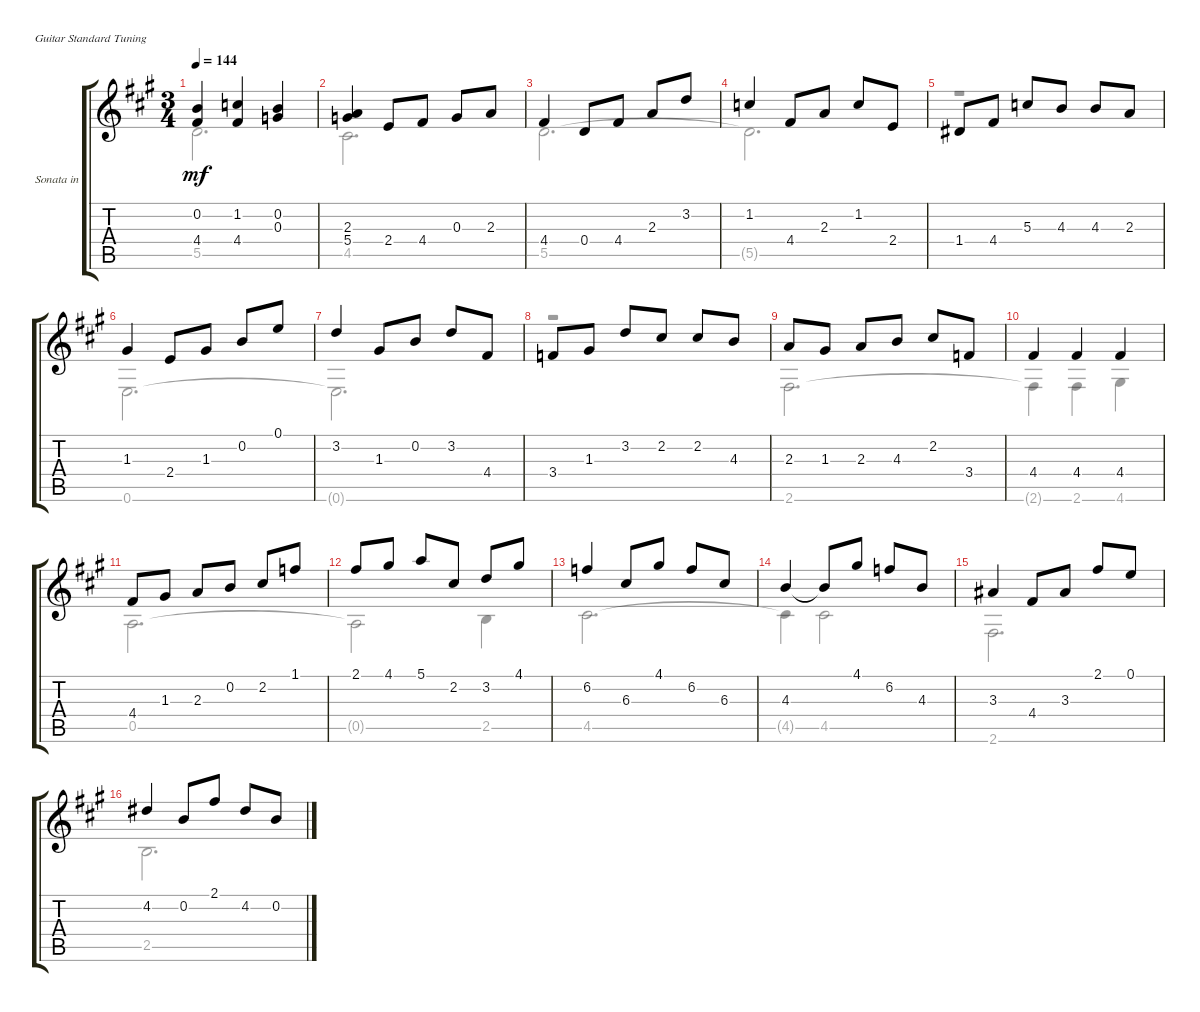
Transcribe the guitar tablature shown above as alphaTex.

\bracketExtendMode groupsimilarinstruments
\firstSystemTrackNameOrientation horizontal
\otherSystemsTrackNameOrientation horizontal
\track ("Sonata in F# - Menuet" "Sonata in ") {instrument acousticguitarnylon}
\staff {score tabs}
\tuning (E4 B3 G3 D3 A2 E2)
\voice
\ts (3 4)
\tempo 144
\clef g2
\ks a
(0.2 4.4).4{dy mf} (1.2 4.4).4 (0.2 0.3).4 |
(2.3 5.4).4 2.4.8 4.4.8 0.3.8 2.3.8 |
4.4.4 0.4.8 4.4.8 2.3.8 3.2.8 |
1.2.4 4.4.8 2.3.8 1.2.8 2.4.8 |
1.4.8 4.4.8 5.3.8 4.3.8 4.3.8 2.3.8 |
1.3.4 2.4.8 1.3.8 0.2.8 0.1.8 |
3.2.4 1.3.8 0.2.8 3.2.8 4.4.8 |
3.4.8 1.3.8 3.2.8 2.2.8 2.2.8 4.3.8 |
2.3.8 1.3.8 2.3.8 4.3.8 2.2.8 3.4.8 |
4.4.4 4.4.4 4.4.4 |
4.4.8 1.3.8 2.3.8 0.2.8 2.2.8 1.1.8 |
2.1.8 4.1.8 5.1.8 2.2.8 3.2.8 4.1.8 |
6.2.4 6.3.8 4.1.8 6.2.8 6.3.8 |
4.3.4 4.3{t}.8 4.1.8 6.2.8 4.3.8 |
3.3.4 4.4.8 3.3.8 2.1.8 0.1.8 |
4.2.4 0.2.8 2.1.8 4.2.8 0.2.8
\voice
\clef g2
\ottava regular
\simile none
\ks a
5.5.2{d dy mf} |
4.5.2{d} |
5.5.2{d} |
5.5{t}.2{d} |
r.1 |
0.6.2{d} |
0.6{t}.2{d} |
r.1 |
2.6.2{d} |
2.6{t}.4 2.6.4 4.6.4 |
0.5.2{d} |
0.5{t}.2 2.5.4 |
4.5.2{d} |
4.5{t}.4 4.5.2 |
2.6.2{d} |
2.5.2{d}
